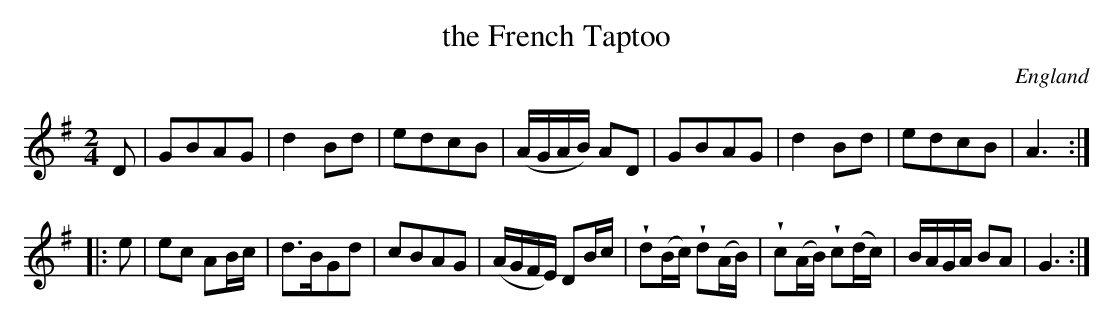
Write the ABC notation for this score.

X:1
T:the French Taptoo
L:1/8
M:2/4
O:England
U:w=!wedge!
K:G major
D |\
GBAG | d2Bd | edcB | (A/G/A/B/) AD |\
GBAG | d2Bd | edcB | A3 ::
e | \
ec        AB/c/   | d>BGd             | cBAG        | (A/G/F/E/) DB/c/ | \
wd(B/c/) wd(A/B/) | wc(A/B/) wc(d/c/) | B/A/G/A/ BA | G3 :|
